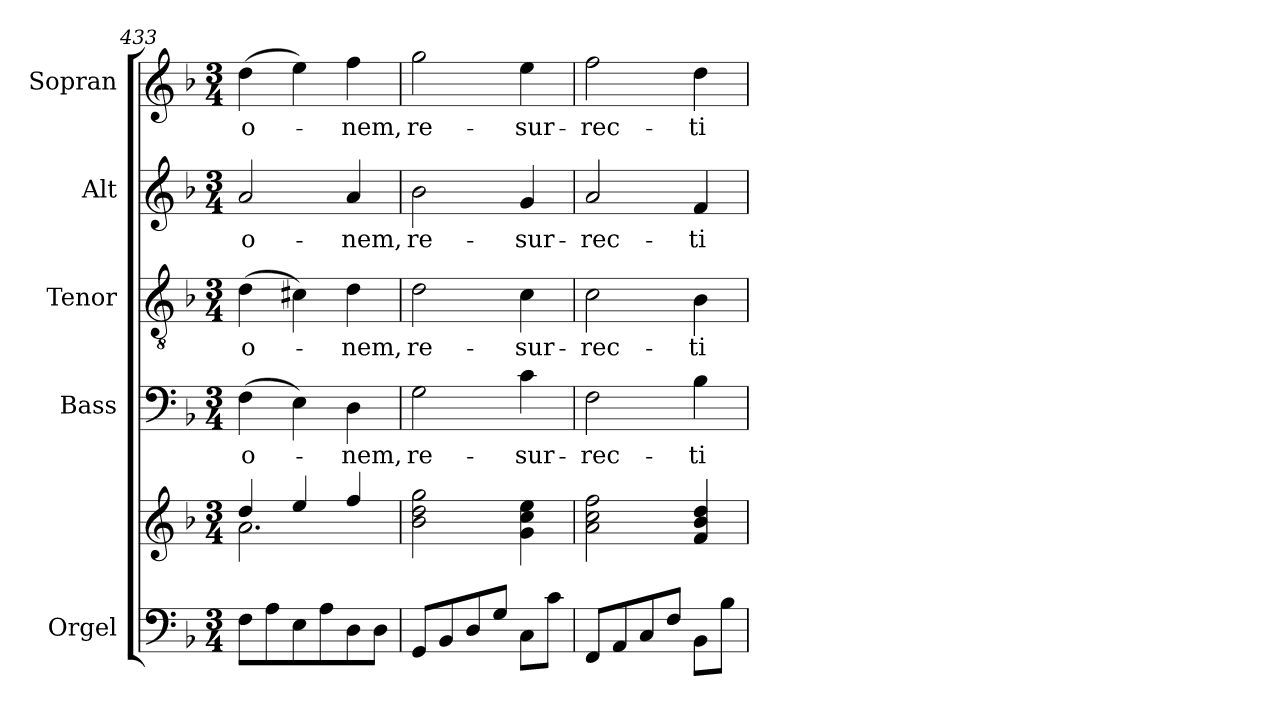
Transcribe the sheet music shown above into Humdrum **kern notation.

**kern	**kern	**kern	**text	**kern	**text	**kern	**text	**kern	**text
*part5	*part5	*part4	*part4	*part3	*part3	*part2	*part2	*part1	*part1
*staff6	*staff5	*staff4	*staff4	*staff3	*staff3	*staff2	*staff2	*staff1	*staff1
*I"Orgel	*	*I"Bass	*	*I"Tenor	*	*I"Alt	*	*I"Sopran	*
*I'Org.	*	*I'B	*	*I'T	*	*I'A	*	*I'S	*
*clefF4	*clefG2	*clefF4	*	*clefGv2	*	*clefG2	*	*clefG2	*
*k[b-]	*k[b-]	*k[b-]	*	*k[b-]	*	*k[b-]	*	*k[b-]	*
*F:	*F:	*F:	*	*F:	*	*F:	*	*F:	*
*M3/4	*M3/4	*M3/4	*	*M3/4	*	*M3/4	*	*M3/4	*
=433	=433	=433	=433	=433	=433	=433	=433	=433	=433
*	*^	*	*	*	*	*	*	*	*
!	!	!	!	!LO:LY:b	!	!LO:LY:b	!	!LO:LY:b	!	!LO:LY:b
8F\L	4dd/	2.a\	(>4F\	-o-	(>4d\	-o-	2a/	-o-	(>4dd\	-o-
8A\	.	.	.	.	.	.	.	.	.	.
8E\	4ee/	.	4E\)	.	4c#X\)	.	.	.	4ee\)	.
8A\	.	.	.	.	.	.	.	.	.	.
!	!	!	!	!LO:LY:b	!	!LO:LY:b	!	!LO:LY:b	!	!LO:LY:b
8D\	4ff/	.	4D\	-nem,	4d\	-nem,	4a/	-nem,	4ff\	-nem,
8D\J	.	.	.	.	.	.	.	.	.	.
*	*v	*v	*	*	*	*	*	*	*	*
=434	=434	=434	=434	=434	=434	=434	=434	=434	=434
!	!	!	!LO:LY:b	!	!LO:LY:b	!	!LO:LY:b	!	!LO:LY:b
8GG/L	2b-\ 2dd\ 2gg\	2G\	re-	2d\	re-	2b-\	re-	2gg\	re-
8BB-/	.	.	.	.	.	.	.	.	.
8D/	.	.	.	.	.	.	.	.	.
8G/J	.	.	.	.	.	.	.	.	.
!	!	!	!LO:LY:b	!	!LO:LY:b	!	!LO:LY:b	!	!LO:LY:b
8C\L	4g\ 4cc\ 4ee\	4c\	-sur-	4c\	-sur-	4g/	-sur-	4ee\	-sur-
8c\J	.	.	.	.	.	.	.	.	.
=435	=435	=435	=435	=435	=435	=435	=435	=435	=435
!	!	!	!LO:LY:b	!	!LO:LY:b	!	!LO:LY:b	!	!LO:LY:b
8FF/L	2a\ 2cc\ 2ff\	2F\	-rec-	2c\	-rec-	2a/	-rec-	2ff\	-rec-
8AA/	.	.	.	.	.	.	.	.	.
8C/	.	.	.	.	.	.	.	.	.
8F/J	.	.	.	.	.	.	.	.	.
!	!	!	!LO:LY:b	!	!LO:LY:b	!	!LO:LY:b	!	!LO:LY:b
8BB-\L	4f/ 4b-/ 4dd/	4B-\	-ti-	4B-\	-ti-	4f/	-ti-	4dd\	-ti-
8B-\J	.	.	.	.	.	.	.	.	.
=	=	=	=	=	=	=	=	=	=
*-	*-	*-	*-	*-	*-	*-	*-	*-	*-
